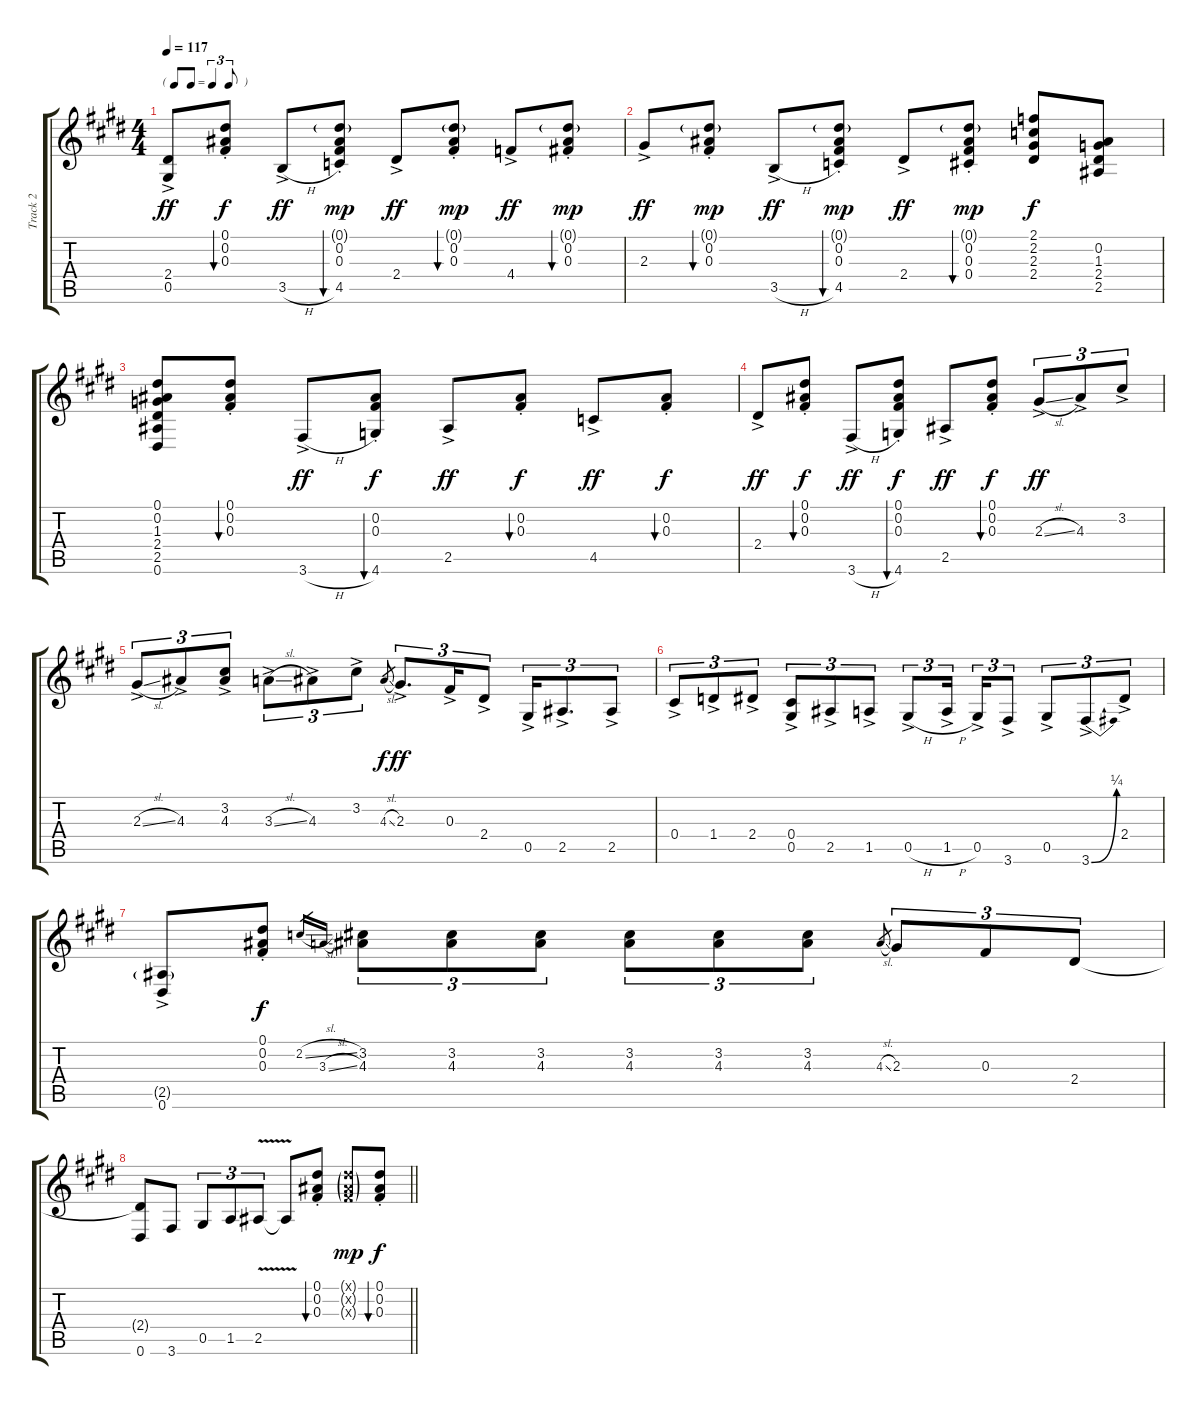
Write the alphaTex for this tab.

\track ("Track 2" "Track 2") {instrument electricguitarjazz}
\staff {score tabs}
\tuning (Eb4 Bb3 Gb3 Db3 Ab2 Eb2) {hide}
\ts (4 4)
\tf triplet8th
\tempo 117
\clef g2
\ks e
(2.4{ac} 0.5{ac}).8{dy ff} (0.1{st} 0.2{st} 0.3{st}).8{bu 120 dy f} 3.5{h ac}.8{dy ff} (0.1{g st} 0.2{st} 0.3{st} 4.5).8{bu 120 dy mp} 2.4{ac}.8{dy ff} (0.1{g st} 0.2{st} 0.3{st}).8{bu 120 dy mp} 4.4{ac}.8{dy ff} (0.1{g st} 0.2{st} 0.3{st}).8{bu 120 dy mp} |
2.3{ac}.8{dy ff} (0.1{g st} 0.2{st} 0.3{st}).8{bu 120 dy mp} 3.5{h ac}.8{dy ff} (0.1{g st} 0.2{st} 0.3{st} 4.5).8{bu 120 dy mp} 2.4{ac}.8{dy ff} (0.1{g st} 0.2{st} 0.3{st} 0.4).8{bu 120 dy mp} (2.1 2.2 2.3 2.4).8{dy f} (0.2 1.3 2.4 2.5).8 |
(0.1 0.2 1.3 2.4 2.5 0.6).8 (0.1{st} 0.2{st} 0.3{st}).8{bu 120} 3.6{h ac}.8{dy ff} (0.2{st} 0.3{st} 4.6).8{bu 120 dy f} 2.5{ac}.8{dy ff} (0.2{st} 0.3{st}).8{bu 120 dy f} 4.5{ac}.8{dy ff} (0.2{st} 0.3{st}).8{bu 120 dy f} |
2.4{ac}.8{dy ff} (0.1{st} 0.2{st} 0.3{st}).8{bu 120 dy f} 3.6{h ac}.8{dy ff} (0.1{st} 0.2{st} 0.3{st} 4.6).8{bu 120 dy f} 2.5{ac}.8{dy ff} (0.1{st} 0.2{st} 0.3{st}).8{bu 120 dy f} 2.3{sl ac}.8{tu (3 2) dy ff} 4.3{ac}.8{tu (3 2)} 3.2{ac}.8{tu (3 2)} |
2.3{sl ac}.8{tu (3 2)} 4.3{ac}.8{tu (3 2)} (3.2{ac} 4.3).8{tu (3 2)} 3.3{sl ac}.8{tu (3 2)} 4.3{ac}.8{tu (3 2)} 3.2{ac}.8{tu (3 2)} 4.3{sl}.8{gr dy f} 2.3{ac}.8{d tu (3 2) dy ff} 0.3{ac}.16{tu (3 2)} 2.4{ac}.8{tu (3 2)} 0.5{ac}.16{tu (3 2)} 2.5{ac}.8{d tu (3 2)} 2.5{ac}.8{tu (3 2)} |
0.4{ac}.8{tu (3 2)} 1.4{ac}.8{tu (3 2)} 2.4{ac}.8{tu (3 2)} (0.4{ac} 0.5{ac}).8{tu (3 2)} 2.5{ac}.8{tu (3 2)} 1.5{ac}.8{tu (3 2)} 0.5{h ac}.8{tu (3 2)} 1.5{h ac}.16{tu (3 2) beam splitsecondary} 0.5{ac}.16{tu (3 2)} 3.6{ac}.8{tu (3 2)} 0.5{ac}.8{tu (3 2)} 3.6{be (bend 0 0 60 1) ac}.8{tu (3 2)} 2.4{ac}.8{tu (3 2)} |
(2.5{g} 0.6{ac}).8 (0.1{st} 0.2{st} 0.3{st}).8{dy f} 2.2{sl}.16{gr} 3.3{sl}.16{gr} (3.2 4.3).8{tu (3 2)} (3.2 4.3).8{tu (3 2)} (3.2 4.3).8{tu (3 2)} (3.2 4.3).8{tu (3 2)} (3.2 4.3).8{tu (3 2)} (3.2 4.3).8{tu (3 2)} 4.3{sl}.8{gr} 2.3.8{tu (3 2)} 0.3.8{tu (3 2)} 2.4.8{tu (3 2)} |
\barLineRight lightlight
(2.4{t} 0.6).8 3.6.8 0.5.8{tu (3 2)} 1.5.8{tu (3 2)} 2.5{v}.8{tu (3 2)} 2.5{t}.8 (0.1{st} 0.2{st} 0.3{st}).8{bu 120} (0.1{g x} 0.2{g x} 0.3{g x}).8{dy mp} (0.1{st} 0.2{st} 0.3{st}).8{bu 120 dy f}
